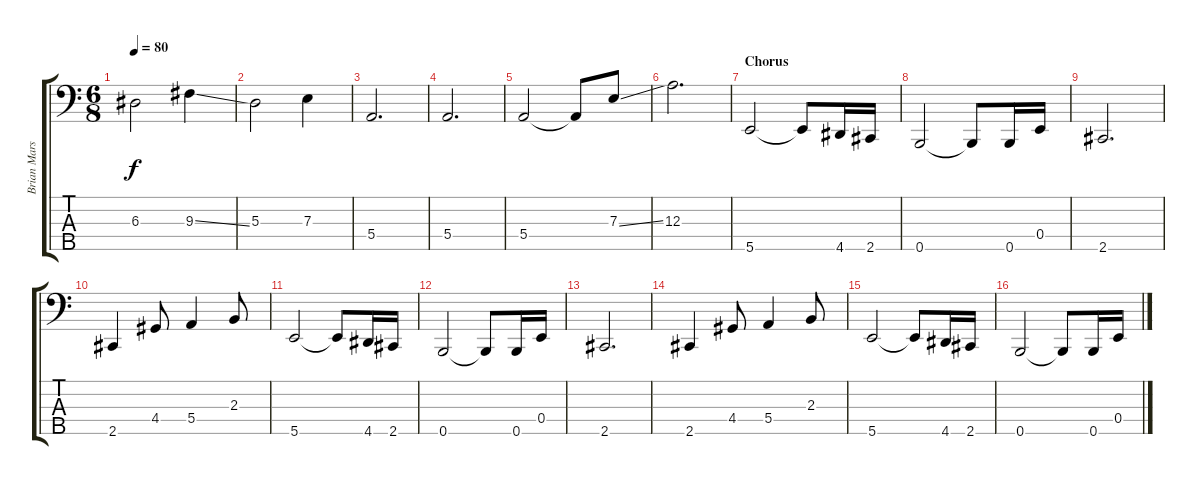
\track ("Brian Marshall - Bass" "Brian Mars") {instrument electricbassfinger}
\staff {score tabs}
\tuning (G2 D2 A1 E1 B0) {hide}
\ts (6 8)
\tempo 80
\clef f4
\ks c
6.3.2{dy f} 9.3{ss}.4 |
5.3.2 7.3.4 |
5.4.2{d} |
5.4.2{d} |
5.4.2 5.4{t}.8 7.3{ss}.8 |
12.3.2{d} |
\section ("" "Chorus")
5.5.2 5.5{t}.8 4.5.16 2.5.16 |
0.5.2 0.5{t}.8 0.5.16 0.4.16 |
2.5.2{d} |
2.5.4 4.4.8 5.4.4 2.3.8 |
5.5.2 5.5{t}.8 4.5.16 2.5.16 |
0.5.2 0.5{t}.8 0.5.16 0.4.16 |
2.5.2{d} |
2.5.4 4.4.8 5.4.4 2.3.8 |
5.5.2 5.5{t}.8 4.5.16 2.5.16 |
0.5.2 0.5{t}.8 0.5.16 0.4.16
